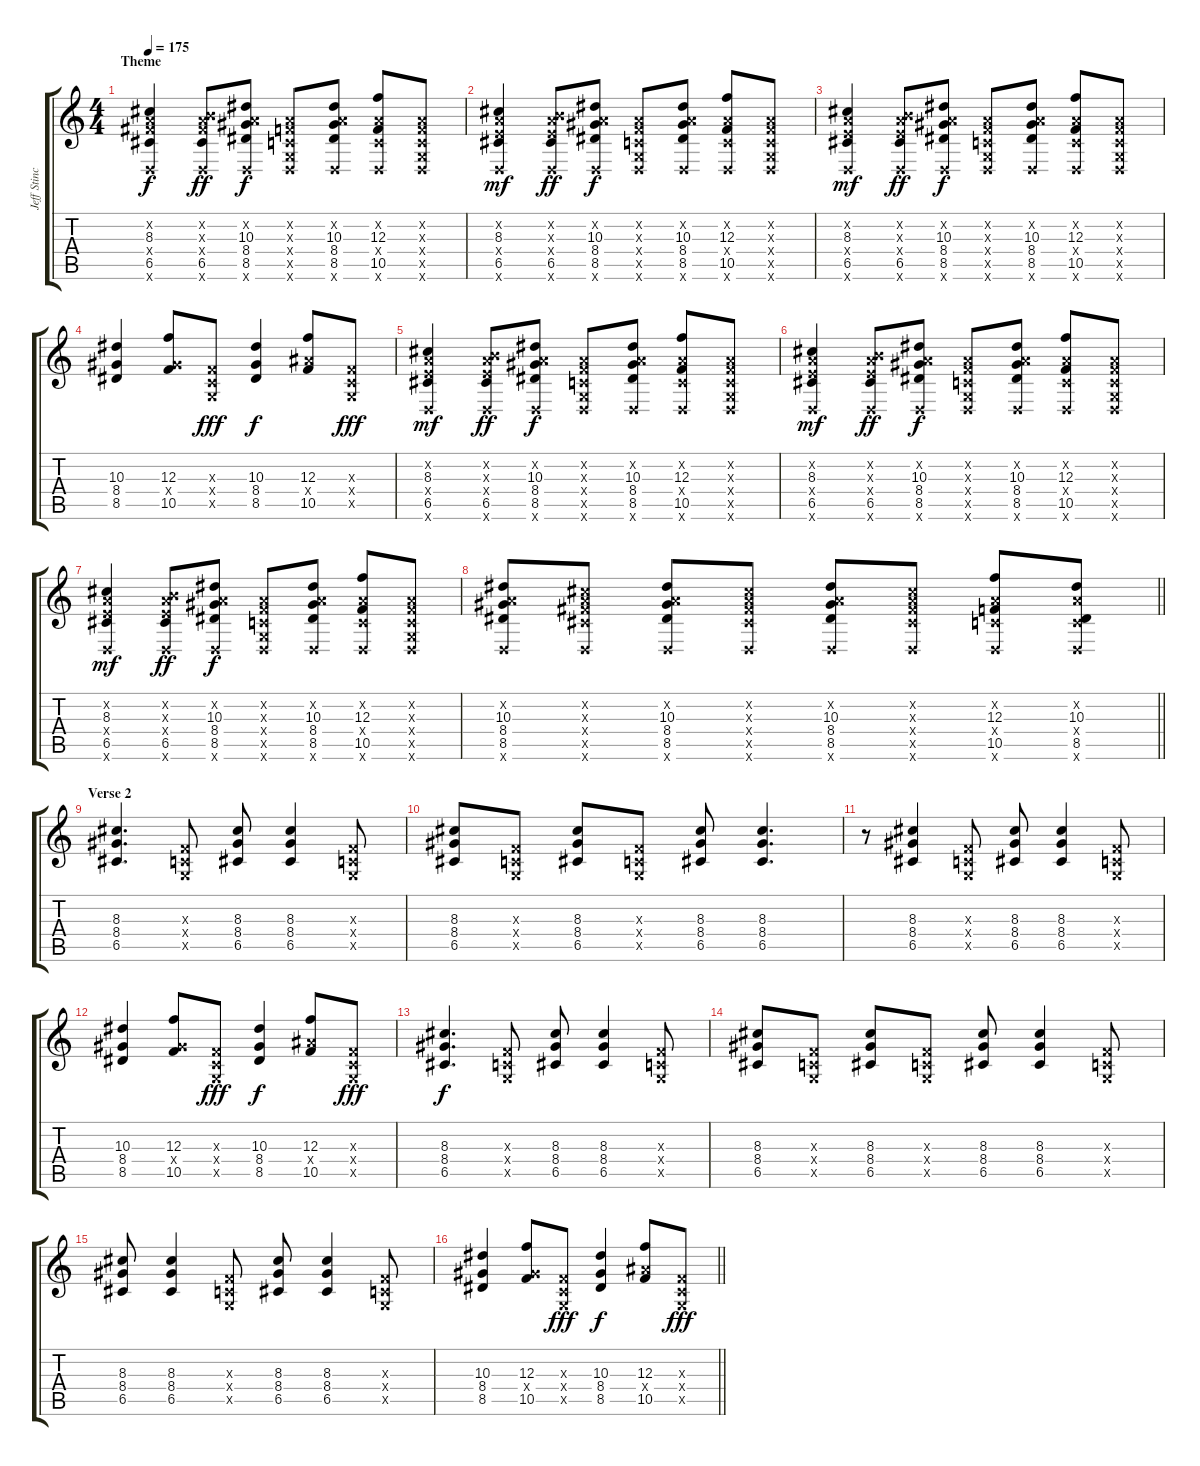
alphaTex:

\track ("Jeff Stinco" "Jeff Stinc") {instrument overdrivenguitar}
\staff {score tabs}
\tuning (D4 A3 F3 C3 G2 D2) {hide}
\ts (4 4)
\section ("" "Theme")
\tempo 175
\clef g2
\ks c
(0.2{x} 8.3 6.4{x} 6.5 0.6{x}).4{dy f volume 16} (0.2{x} 6.3{x} 6.4{x} 6.5 0.6{x}).8{dy ff} (0.2{x} 10.3 8.4 8.5 0.6{x}).8{dy f} (0.2{x} 0.3{x} 0.4{x} 0.5{x} 0.6{x}).8 (0.2{x} 10.3 8.4 8.5 0.6{x}).8 (0.2{x} 12.3 0.4{x} 10.5 0.6{x}).8 (0.2{x} 0.3{x} 0.4{x} 0.5{x} 0.6{x}).8 |
(0.2{x} 8.3 4.4{x} 6.5 0.6{x}).4{dy mf} (0.2{x} 6.3{x} 4.4{x} 6.5 0.6{x}).8{dy ff} (0.2{x} 10.3 8.4 8.5 0.6{x}).8{dy f} (0.2{x} 0.3{x} 0.4{x} 0.5{x} 0.6{x}).8 (0.2{x} 10.3 8.4 8.5 0.6{x}).8 (0.2{x} 12.3 0.4{x} 10.5 0.6{x}).8 (0.2{x} 0.3{x} 0.4{x} 0.5{x} 0.6{x}).8 |
(0.2{x} 8.3 4.4{x} 6.5 0.6{x}).4{dy mf} (0.2{x} 6.3{x} 4.4{x} 6.5 0.6{x}).8{dy ff} (0.2{x} 10.3 8.4 8.5 0.6{x}).8{dy f} (0.2{x} 0.3{x} 0.4{x} 0.5{x} 0.6{x}).8 (0.2{x} 10.3 8.4 8.5 0.6{x}).8 (0.2{x} 12.3 0.4{x} 10.5 0.6{x}).8 (0.2{x} 0.3{x} 0.4{x} 0.5{x} 0.6{x}).8 |
(10.3 8.4 8.5).4 (12.3 8.4{x} 10.5).8 (0.3{x} 0.4{x} 0.5{x}).8{dy fff} (10.3 8.4 8.5).4{dy f} (12.3 10.4{x} 10.5).8 (0.3{x} 0.4{x} 0.5{x}).8{dy fff} |
(0.2{x} 8.3 4.4{x} 6.5 0.6{x}).4{dy mf} (0.2{x} 6.3{x} 4.4{x} 6.5 0.6{x}).8{dy ff} (0.2{x} 10.3 8.4 8.5 0.6{x}).8{dy f} (0.2{x} 0.3{x} 0.4{x} 0.5{x} 0.6{x}).8 (0.2{x} 10.3 8.4 8.5 0.6{x}).8 (0.2{x} 12.3 0.4{x} 10.5 0.6{x}).8 (0.2{x} 0.3{x} 0.4{x} 0.5{x} 0.6{x}).8 |
(0.2{x} 8.3 4.4{x} 6.5 0.6{x}).4{dy mf} (0.2{x} 6.3{x} 4.4{x} 6.5 0.6{x}).8{dy ff} (0.2{x} 10.3 8.4 8.5 0.6{x}).8{dy f} (0.2{x} 0.3{x} 0.4{x} 0.5{x} 0.6{x}).8 (0.2{x} 10.3 8.4 8.5 0.6{x}).8 (0.2{x} 12.3 0.4{x} 10.5 0.6{x}).8 (0.2{x} 0.3{x} 0.4{x} 0.5{x} 0.6{x}).8 |
(0.2{x} 8.3 4.4{x} 6.5 0.6{x}).4{dy mf} (0.2{x} 6.3{x} 4.4{x} 6.5 0.6{x}).8{dy ff} (0.2{x} 10.3 8.4 8.5 0.6{x}).8{dy f} (0.2{x} 0.3{x} 0.4{x} 0.5{x} 0.6{x}).8 (0.2{x} 10.3 8.4 8.5 0.6{x}).8 (0.2{x} 12.3 0.4{x} 10.5 0.6{x}).8 (0.2{x} 0.3{x} 0.4{x} 0.5{x} 0.6{x}).8 |
\barLineRight lightlight
(0.2{x} 10.3 8.4 8.5 0.6{x}).8 (0.2{x} 8.3{x} 6.4{x} 6.5{x} 0.6{x}).8 (0.2{x} 10.3 8.4 8.5 0.6{x}).8 (0.2{x} 8.3{x} 6.4{x} 6.5{x} 0.6{x}).8 (0.2{x} 10.3 8.4 8.5 0.6{x}).8 (0.2{x} 8.3{x} 6.4{x} 6.5{x} 0.6{x}).8 (0.2{x} 12.3 0.4{x} 10.5 0.6{x}).8 (0.2{x} 10.3 0.4{x} 8.5 0.6{x}).8 |
\section ("" "Verse 2")
(8.3 8.4 6.5).4{d volume 11 balance 8} (0.3{x} 0.4{x} 0.5{x}).8 (8.3 8.4 6.5).8 (8.3 8.4 6.5).4 (0.3{x} 0.4{x} 0.5{x}).8 |
(8.3 8.4 6.5).8 (0.3{x} 0.4{x} 0.5{x}).8 (8.3 8.4 6.5).8 (0.3{x} 0.4{x} 0.5{x}).8 (8.3 8.4 6.5).8 (8.3 8.4 6.5).4{d} |
r.8 (8.3 8.4 6.5).4 (0.3{x} 0.4{x} 0.5{x}).8 (8.3 8.4 6.5).8 (8.3 8.4 6.5).4 (0.3{x} 0.4{x} 0.5{x}).8 |
(10.3 8.4 8.5).4{volume 13 instrument distortionguitar} (12.3 8.4{x} 10.5).8 (0.3{x} 0.4{x} 0.5{x}).8{dy fff} (10.3 8.4 8.5).4{dy f} (12.3 10.4{x} 10.5).8 (0.3{x} 0.4{x} 0.5{x}).8{dy fff} |
(8.3 8.4 6.5).4{d dy f volume 11} (0.3{x} 0.4{x} 0.5{x}).8 (8.3 8.4 6.5).8 (8.3 8.4 6.5).4 (0.3{x} 0.4{x} 0.5{x}).8 |
(8.3 8.4 6.5).8 (0.3{x} 0.4{x} 0.5{x}).8 (8.3 8.4 6.5).8 (0.3{x} 0.4{x} 0.5{x}).8 (8.3 8.4 6.5).8 (8.3 8.4 6.5).4 (0.3{x} 0.4{x} 0.5{x}).8 |
(8.3 8.4 6.5).8 (8.3 8.4 6.5).4 (0.3{x} 0.4{x} 0.5{x}).8 (8.3 8.4 6.5).8 (8.3 8.4 6.5).4 (0.3{x} 0.4{x} 0.5{x}).8 |
\barLineRight lightlight
(10.3 8.4 8.5).4{volume 13 balance 3 instrument distortionguitar} (12.3 8.4{x} 10.5).8 (0.3{x} 0.4{x} 0.5{x}).8{dy fff} (10.3 8.4 8.5).4{dy f} (12.3 10.4{x} 10.5).8 (0.3{x} 0.4{x} 0.5{x}).8{dy fff}
